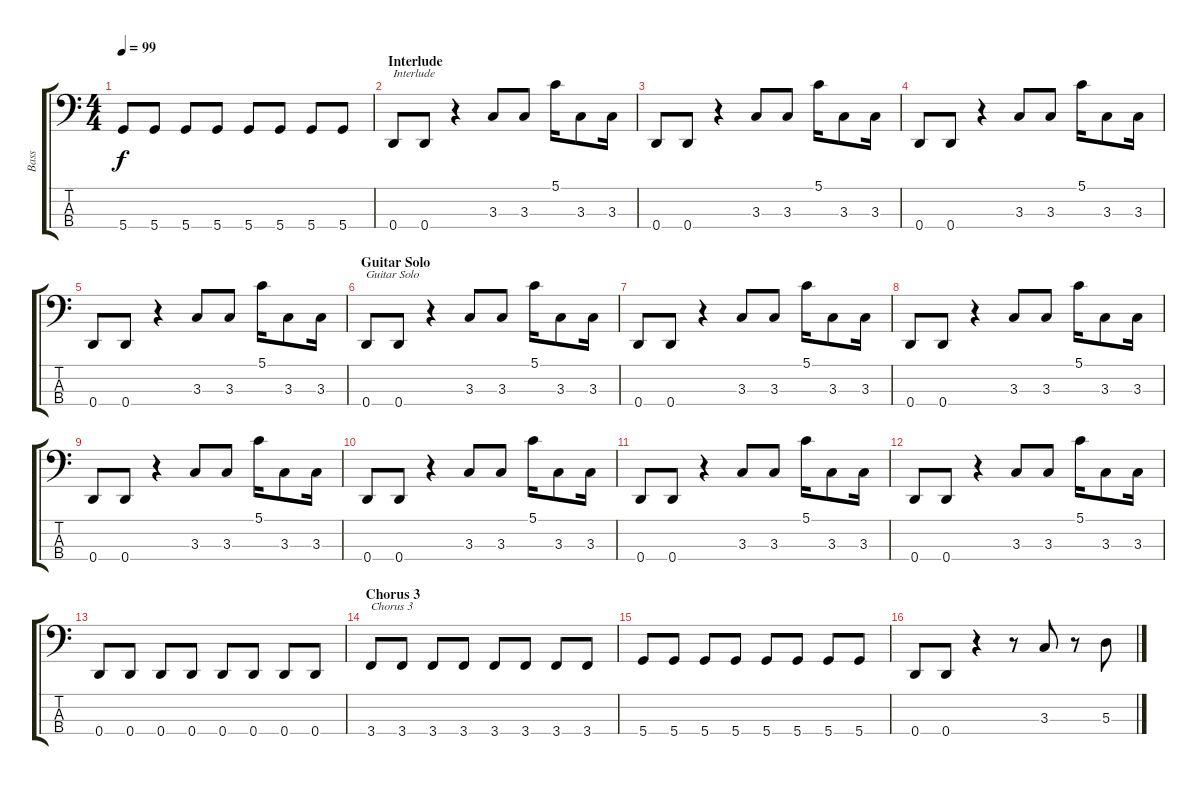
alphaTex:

\track ("Bass" "Bass") {instrument electricbassfinger}
\staff {score tabs}
\tuning (G2 D2 A1 D1) {hide}
\ts (4 4)
\tempo 99
\clef f4
\ks c
5.4.8{dy f} 5.4.8 5.4.8 5.4.8 5.4.8 5.4.8 5.4.8 5.4.8 |
\section ("" "Interlude")
0.4.8{txt "Interlude" instrument slapbass1} 0.4.8{instrument slapbass1} r.4 3.3.8{instrument slapbass1} 3.3.8{instrument slapbass1} 5.1.16{instrument slapbass1} 3.3.8{instrument slapbass1} 3.3.16{instrument slapbass1} |
0.4.8{instrument slapbass1} 0.4.8{instrument slapbass1} r.4 3.3.8{instrument slapbass1} 3.3.8{instrument slapbass1} 5.1.16{instrument slapbass1} 3.3.8{instrument slapbass1} 3.3.16{instrument slapbass1} |
0.4.8{instrument slapbass1} 0.4.8{instrument slapbass1} r.4 3.3.8{instrument slapbass1} 3.3.8{instrument slapbass1} 5.1.16{instrument slapbass1} 3.3.8{instrument slapbass1} 3.3.16{instrument slapbass1} |
0.4.8{instrument slapbass1} 0.4.8{instrument slapbass1} r.4 3.3.8{instrument slapbass1} 3.3.8{instrument slapbass1} 5.1.16{instrument slapbass1} 3.3.8{instrument slapbass1} 3.3.16{instrument slapbass1} |
\section ("" "Guitar Solo")
0.4.8{txt "Guitar Solo" instrument slapbass1} 0.4.8{instrument slapbass1} r.4 3.3.8{instrument slapbass1} 3.3.8{instrument slapbass1} 5.1.16{instrument slapbass1} 3.3.8{instrument slapbass1} 3.3.16{instrument slapbass1} |
0.4.8{instrument slapbass1} 0.4.8{instrument slapbass1} r.4 3.3.8{instrument slapbass1} 3.3.8{instrument slapbass1} 5.1.16{instrument slapbass1} 3.3.8{instrument slapbass1} 3.3.16{instrument slapbass1} |
0.4.8{instrument slapbass1} 0.4.8{instrument slapbass1} r.4 3.3.8{instrument slapbass1} 3.3.8{instrument slapbass1} 5.1.16{instrument slapbass1} 3.3.8{instrument slapbass1} 3.3.16{instrument slapbass1} |
0.4.8{instrument slapbass1} 0.4.8{instrument slapbass1} r.4 3.3.8{instrument slapbass1} 3.3.8{instrument slapbass1} 5.1.16{instrument slapbass1} 3.3.8{instrument slapbass1} 3.3.16{instrument slapbass1} |
0.4.8{instrument slapbass1} 0.4.8{instrument slapbass1} r.4 3.3.8{instrument slapbass1} 3.3.8{instrument slapbass1} 5.1.16{instrument slapbass1} 3.3.8{instrument slapbass1} 3.3.16{instrument slapbass1} |
0.4.8{instrument slapbass1} 0.4.8{instrument slapbass1} r.4 3.3.8{instrument slapbass1} 3.3.8{instrument slapbass1} 5.1.16{instrument slapbass1} 3.3.8{instrument slapbass1} 3.3.16{instrument slapbass1} |
0.4.8{instrument slapbass1} 0.4.8{instrument slapbass1} r.4 3.3.8{instrument slapbass1} 3.3.8{instrument slapbass1} 5.1.16{instrument slapbass1} 3.3.8{instrument slapbass1} 3.3.16{instrument electricbassfinger} |
0.4.8 0.4.8 0.4.8 0.4.8 0.4.8 0.4.8 0.4.8 0.4.8 |
\section ("" "Chorus 3")
3.4.8{txt "Chorus 3"} 3.4.8 3.4.8 3.4.8 3.4.8 3.4.8 3.4.8 3.4.8 |
5.4.8 5.4.8 5.4.8 5.4.8 5.4.8 5.4.8 5.4.8 5.4.8 |
0.4.8 0.4.8 r.4 r.8 3.3.8 r.8 5.3.8
